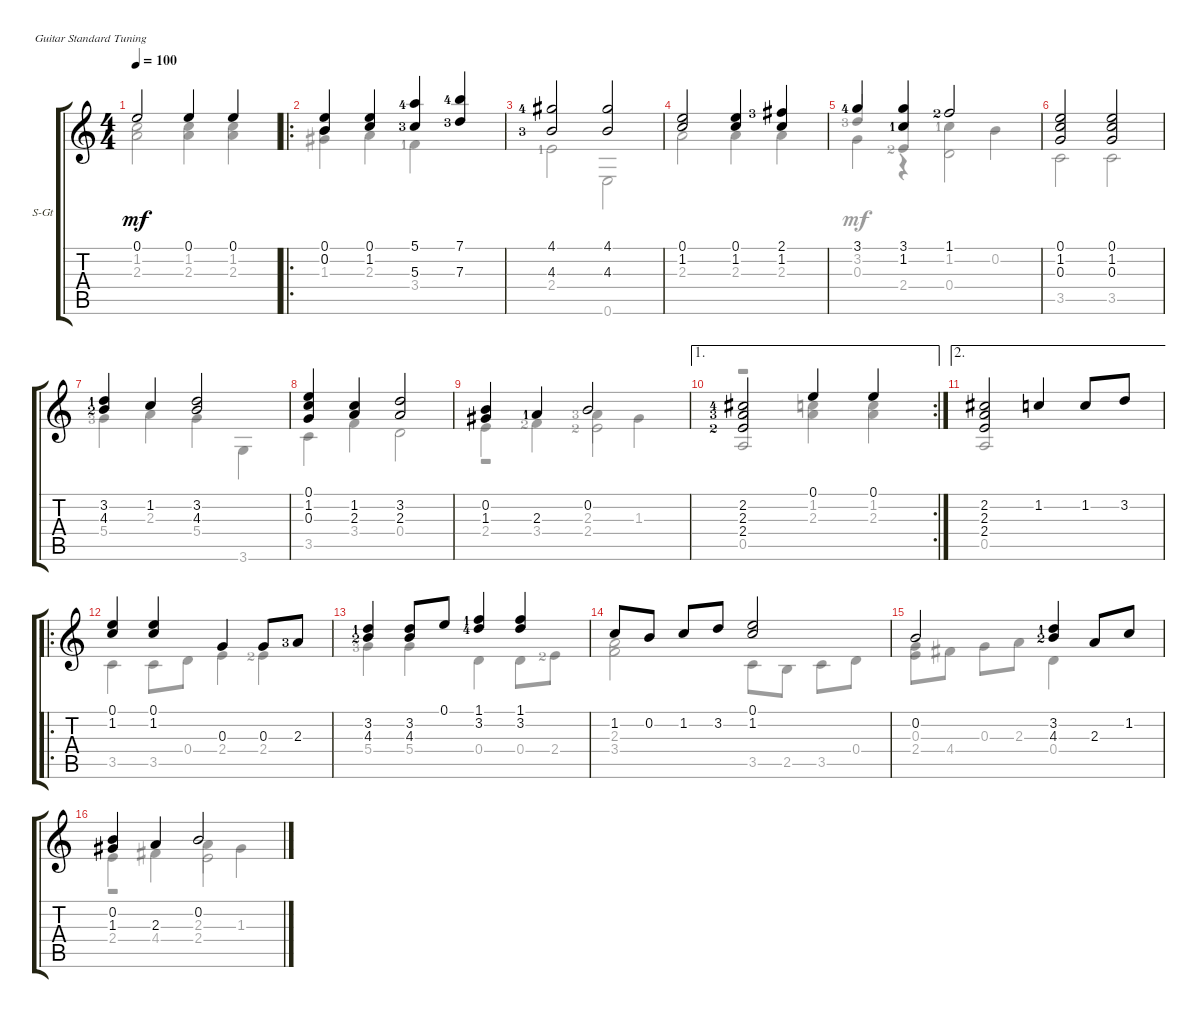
\defaultSystemsLayout 4
\bracketExtendMode groupsimilarinstruments
\firstSystemTrackNameOrientation horizontal
\otherSystemsTrackNameOrientation horizontal
\track ("Steel Guitar" "S-Gt") {instrument acousticguitarsteel}
\staff {score tabs}
\tuning (E4 B3 G3 D3 A2 E2)
\voice
\ts (4 4)
\tempo 100
\clef g2
\ks c
0.1.2{dy mf instrument acousticguitarsteel} 0.1.4 0.1.4 |
\ro
(0.1 0.2).4 (1.2 0.1).4 (5.1{lf 5} 5.3{lf 4}).4 (7.3{lf 4} 7.1{lf 5}).4 |
(4.1{lf 5} 4.3{lf 4}).2 (4.3 4.1).2 |
(0.1 1.2).2 (1.2 0.1).4 (2.1{lf 4} 1.2).4 |
3.1{lf 5}.4 (3.1 1.2{lf 2}).4 1.1{lf 3}.2 |
(0.1 1.2 0.3).2 (0.3 1.2 0.1).2 |
(3.2{lf 2} 4.3{lf 3}).4 1.2.4 (3.2 4.3).2 |
(0.1 1.2 0.3).4 (1.2 2.3).4 (3.2 2.3).2 |
(0.2 1.3).4 2.3{lf 2}.4 0.2.2 |
\ae 1
\rc 2
(2.2{lf 5} 2.3{lf 4} 2.4{lf 3}).2 0.1.4 0.1.4 |
\ae 2
(2.2 2.3 2.4).2 1.2.4 1.2.8 3.2.8 |
\ro
(0.1 1.2).4 (1.2 0.1).4 0.3.4 0.3.8 2.3{lf 4}.8 |
(3.2{lf 2} 4.3{lf 3}).4 (4.3 3.2).8 0.1.8 (1.1{lf 2} 3.2{lf 5}).4 (3.2 1.1).4 |
1.2.8 0.2.8 1.2.8 3.2.8 (0.1 1.2).2 |
0.2.2 (3.2{lf 2} 4.3{lf 3}).4 2.3.8 1.2.8 |
(0.2 1.3).4 2.3.4 0.2.2
\voice
\clef g2
\ottava regular
\simile none
\ks c
(1.2 2.3).2{dy mf} (2.3 1.2).4 (1.2 2.3).4 |
(0.2 1.3).4 2.3.4 3.4{lf 2}.4 |
2.4{lf 2}.2 0.6.2 |
2.3.2 2.3.4 2.3.4 |
3.2{lf 4}.4{beam invert} 2.4{lf 3}.4{beam invert} 1.2{lf 2}.4 0.2.4 |
3.5.2 3.5.2 |
5.4{lf 4}.4 2.3.4 5.4.4 3.6.4 |
3.5.4 3.4.4 0.4.2 |
2.4.4 3.4{lf 3}.4 2.3{lf 4}.4 1.3.4 |
r.2 (2.3 1.2).4 (1.2 2.3).4 |
|
3.5.4 3.5.8 0.4.8 2.4.4 2.4{lf 3}.4 |
5.4{lf 4}.4 5.4.4 0.4.4 0.4.8 2.4{lf 3}.8 |
(3.4 2.3).2 3.5.8 2.5.8 3.5.8 0.4.8 |
(2.4 0.3).8 4.4.8 0.3.8 2.3.8 0.4.4 |
2.4.4 4.4.4 2.3.4 1.3.4
\voice
\clef g2
\ottava regular
\simile none
\ks c
|
|
|
|
0.3.4 r.4 0.4.2 |
|
|
|
r.2 2.4{lf 3}.2 |
0.5.2{beam invert} |
0.5.2{beam invert} |
|
|
|
|
r.2 2.4.2
